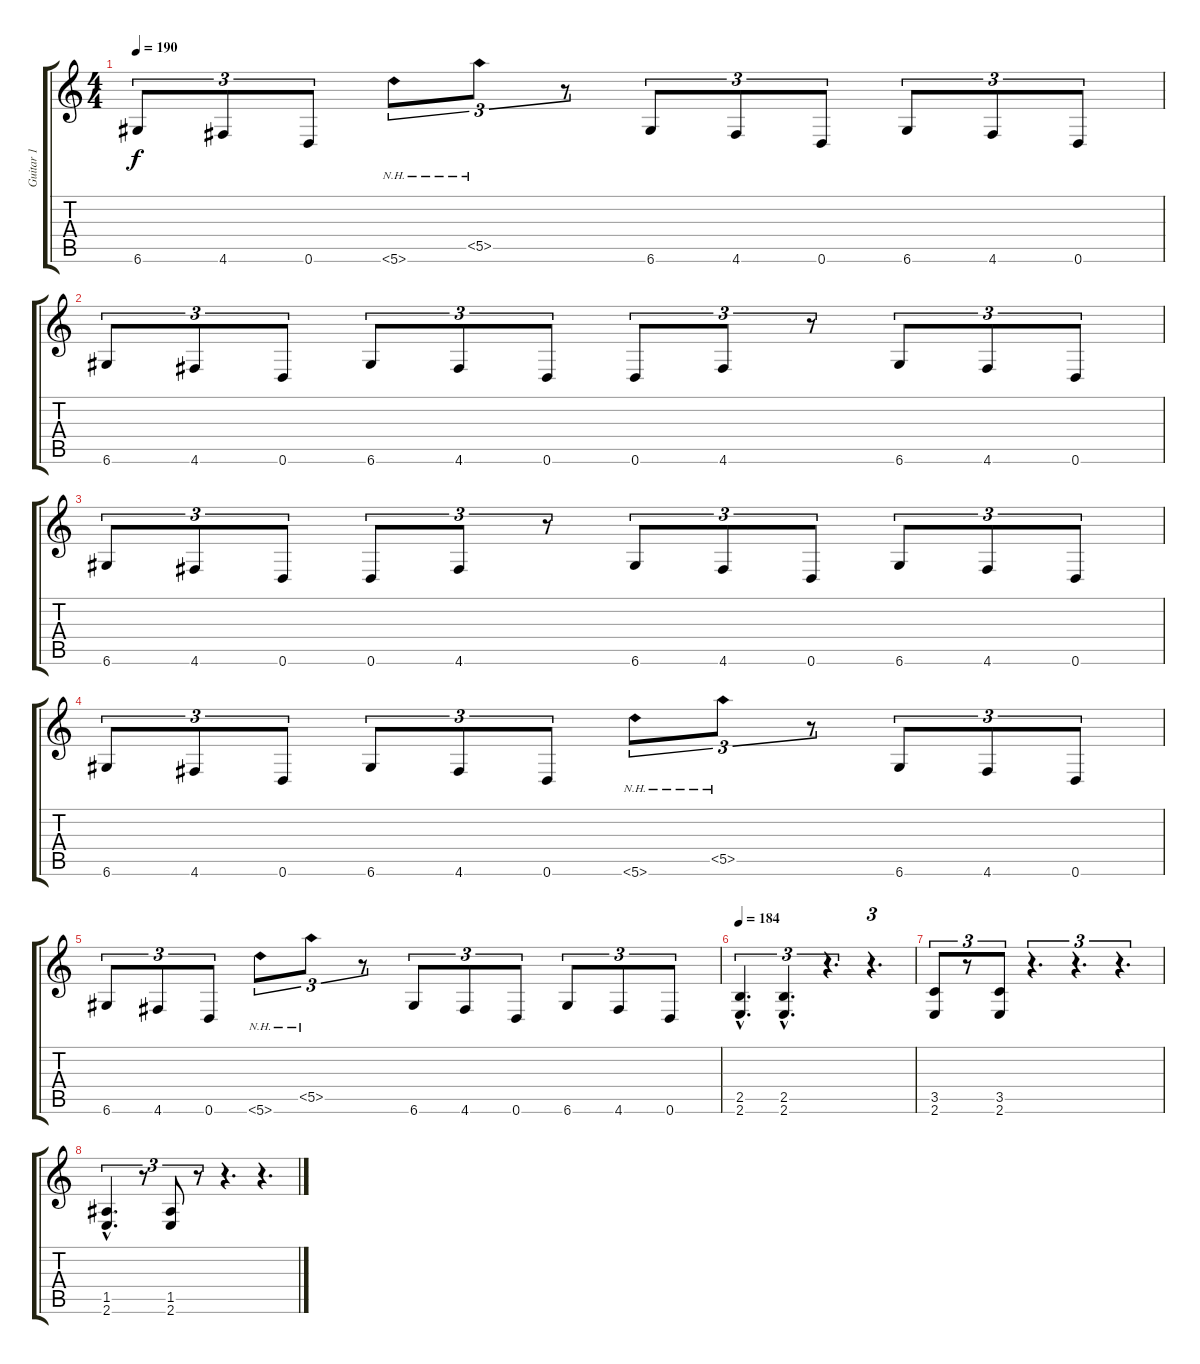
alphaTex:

\track ("Guitar 1" "Guitar 1") {instrument electricguitarjazz}
\staff {score tabs}
\tuning (E4 B3 G3 D3 A2 D2) {hide}
\ts (4 4)
\tempo 190
\clef g2
\ks c
6.6.8{tu (3 2) dy f} 4.6.8{tu (3 2)} 0.6.8{tu (3 2)} 5.6{nh}.8{tu (3 2)} 5.5{nh}.8{tu (3 2)} r.8{tu (3 2)} 6.6.8{tu (3 2)} 4.6.8{tu (3 2)} 0.6.8{tu (3 2)} 6.6.8{tu (3 2)} 4.6.8{tu (3 2)} 0.6.8{tu (3 2)} |
6.6.8{tu (3 2)} 4.6.8{tu (3 2)} 0.6.8{tu (3 2)} 6.6.8{tu (3 2)} 4.6.8{tu (3 2)} 0.6.8{tu (3 2)} 0.6.8{tu (3 2)} 4.6.8{tu (3 2)} r.8{tu (3 2)} 6.6.8{tu (3 2)} 4.6.8{tu (3 2)} 0.6.8{tu (3 2)} |
6.6.8{tu (3 2)} 4.6.8{tu (3 2)} 0.6.8{tu (3 2)} 0.6.8{tu (3 2)} 4.6.8{tu (3 2)} r.8{tu (3 2)} 6.6.8{tu (3 2)} 4.6.8{tu (3 2)} 0.6.8{tu (3 2)} 6.6.8{tu (3 2)} 4.6.8{tu (3 2)} 0.6.8{tu (3 2)} |
6.6.8{tu (3 2)} 4.6.8{tu (3 2)} 0.6.8{tu (3 2)} 6.6.8{tu (3 2)} 4.6.8{tu (3 2)} 0.6.8{tu (3 2)} 5.6{nh}.8{tu (3 2)} 5.5{nh}.8{tu (3 2)} r.8{tu (3 2)} 6.6.8{tu (3 2)} 4.6.8{tu (3 2)} 0.6.8{tu (3 2)} |
6.6.8{tu (3 2)} 4.6.8{tu (3 2)} 0.6.8{tu (3 2)} 5.6{nh}.8{tu (3 2)} 5.5{nh}.8{tu (3 2)} r.8{tu (3 2)} 6.6.8{tu (3 2)} 4.6.8{tu (3 2)} 0.6.8{tu (3 2)} 6.6.8{tu (3 2)} 4.6.8{tu (3 2)} 0.6.8{tu (3 2)} |
\tempo 184
(2.5{hac} 2.6{hac}).4{d tu (3 2)} (2.5{hac} 2.6{hac}).4{d tu (3 2)} r.4{d tu (3 2)} r.4{d tu (3 2)} |
(3.5 2.6).8{tu (3 2)} r.8{tu (3 2)} (3.5 2.6).8{tu (3 2)} r.4{d tu (3 2)} r.4{d tu (3 2)} r.4{d tu (3 2)} |
(1.5{hac} 2.6{hac}).4{d tu (3 2)} r.8{tu (3 2)} (1.5 2.6).8{tu (3 2)} r.8{tu (3 2)} r.4{d tu (3 2)} r.4{d tu (3 2)}
